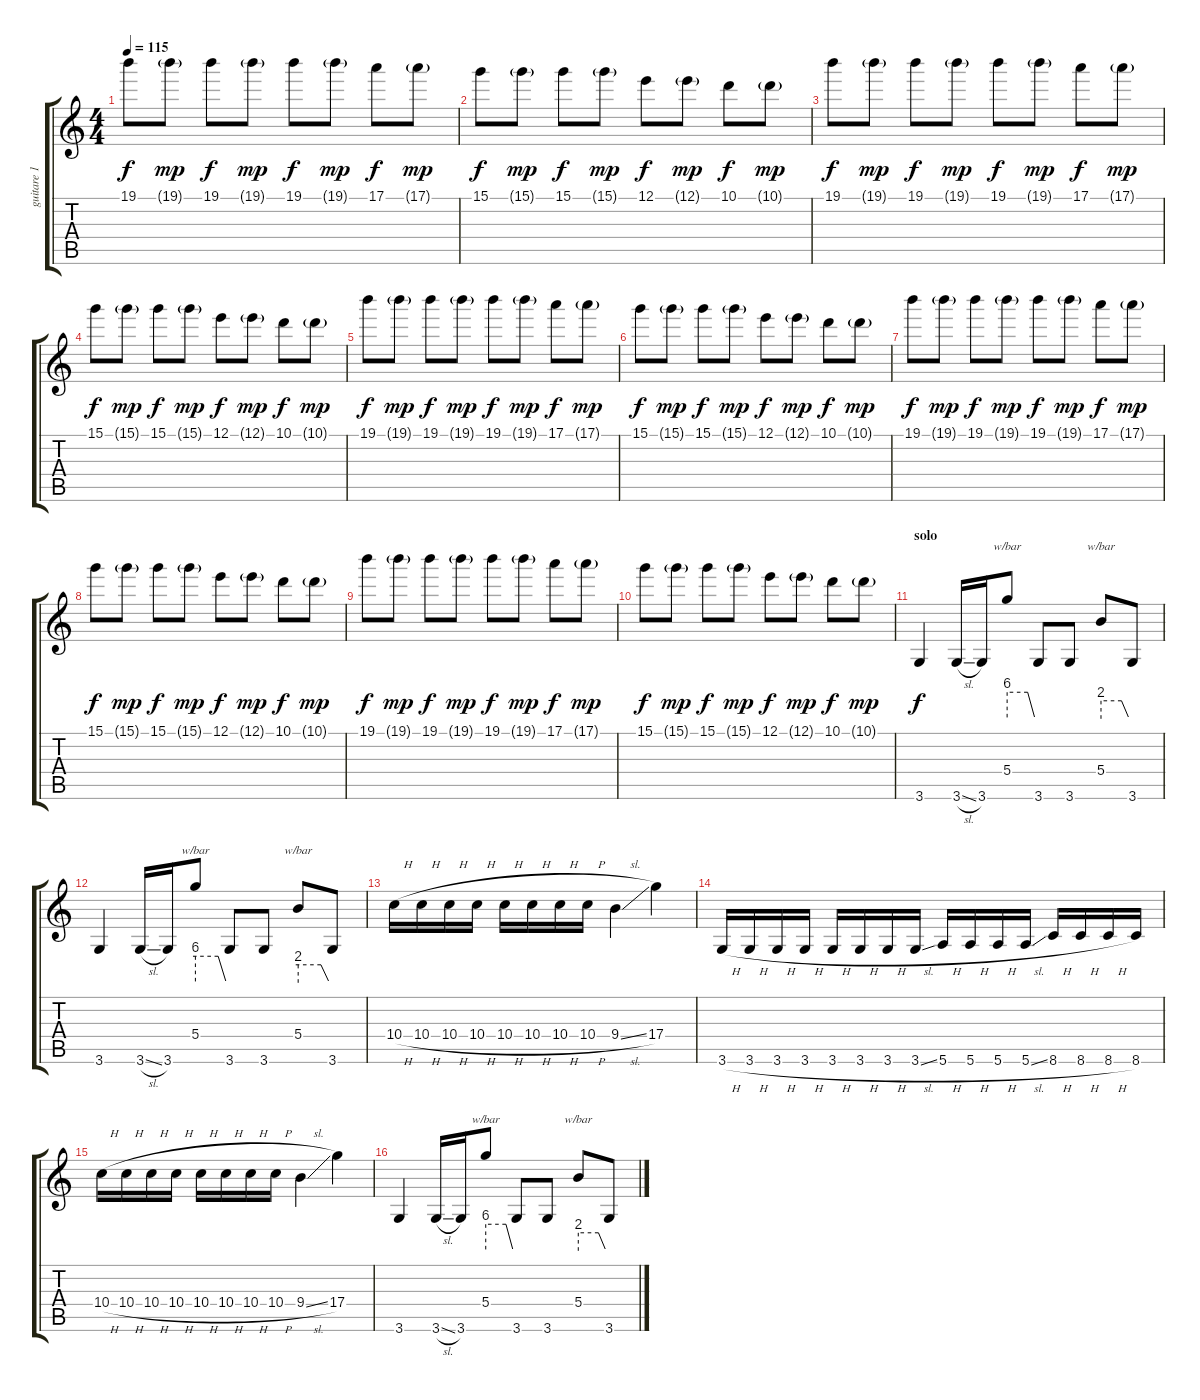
\track ("guitare 1" "guitare 1") {instrument distortionguitar}
\staff {score tabs}
\tuning (E4 B3 G3 D3 A2 E2) {hide}
\ts (4 4)
\tempo 115
\clef g2
\ks c
19.1.8{dy f} 19.1{g}.8{dy mp} 19.1.8{dy f} 19.1{g}.8{dy mp} 19.1.8{dy f} 19.1{g}.8{dy mp} 17.1.8{dy f} 17.1{g}.8{dy mp} |
15.1.8{dy f} 15.1{g}.8{dy mp} 15.1.8{dy f} 15.1{g}.8{dy mp} 12.1.8{dy f} 12.1{g}.8{dy mp} 10.1.8{dy f} 10.1{g}.8{dy mp} |
19.1.8{dy f balance 0 instrument overdrivenguitar} 19.1{g}.8{dy mp} 19.1.8{dy f} 19.1{g}.8{dy mp} 19.1.8{dy f} 19.1{g}.8{dy mp} 17.1.8{dy f} 17.1{g}.8{dy mp} |
15.1.8{dy f} 15.1{g}.8{dy mp} 15.1.8{dy f} 15.1{g}.8{dy mp} 12.1.8{dy f} 12.1{g}.8{dy mp} 10.1.8{dy f} 10.1{g}.8{dy mp} |
19.1.8{dy f} 19.1{g}.8{dy mp} 19.1.8{dy f} 19.1{g}.8{dy mp} 19.1.8{dy f} 19.1{g}.8{dy mp} 17.1.8{dy f} 17.1{g}.8{dy mp} |
15.1.8{dy f} 15.1{g}.8{dy mp} 15.1.8{dy f} 15.1{g}.8{dy mp} 12.1.8{dy f} 12.1{g}.8{dy mp} 10.1.8{dy f} 10.1{g}.8{dy mp} |
19.1.8{dy f} 19.1{g}.8{dy mp} 19.1.8{dy f} 19.1{g}.8{dy mp} 19.1.8{dy f} 19.1{g}.8{dy mp} 17.1.8{dy f} 17.1{g}.8{dy mp} |
15.1.8{dy f} 15.1{g}.8{dy mp} 15.1.8{dy f} 15.1{g}.8{dy mp} 12.1.8{dy f} 12.1{g}.8{dy mp} 10.1.8{dy f} 10.1{g}.8{dy mp} |
19.1.8{dy f} 19.1{g}.8{dy mp} 19.1.8{dy f} 19.1{g}.8{dy mp} 19.1.8{dy f} 19.1{g}.8{dy mp} 17.1.8{dy f} 17.1{g}.8{dy mp} |
15.1.8{dy f} 15.1{g}.8{dy mp} 15.1.8{dy f} 15.1{g}.8{dy mp} 12.1.8{dy f} 12.1{g}.8{dy mp} 10.1.8{dy f} 10.1{g}.8{dy mp} |
\section ("" "solo")
3.6.4{dy f} 3.6{sl}.16 3.6.16 5.4.8{tbe (custom default 0 24 45 24 60 0)} 3.6.8 3.6.8 5.4.8{tbe (custom default 0 8 45 8 60 0)} 3.6.8 |
3.6.4 3.6{sl}.16 3.6.16 5.4.8{tbe (custom default 0 24 45 24 60 0)} 3.6.8 3.6.8 5.4.8{tbe (custom default 0 8 45 8 60 0)} 3.6.8 |
10.4{h}.16 10.4{h}.16 10.4{h}.16 10.4{h}.16 10.4{h}.16 10.4{h}.16 10.4{h}.16 10.4{h}.16 9.4{sl}.4 17.4.4 |
3.6{h}.16 3.6{h}.16 3.6{h}.16 3.6{h}.16 3.6{h}.16 3.6{h}.16 3.6{h}.16 3.6{sl}.16 5.6{h}.16 5.6{h}.16 5.6{h}.16 5.6{sl}.16 8.6{h}.16 8.6{h}.16 8.6{h}.16 8.6.16 |
10.4{h}.16 10.4{h}.16 10.4{h}.16 10.4{h}.16 10.4{h}.16 10.4{h}.16 10.4{h}.16 10.4{h}.16 9.4{sl}.4 17.4.4 |
3.6.4 3.6{sl}.16 3.6.16 5.4.8{tbe (custom default 0 24 45 24 60 0)} 3.6.8 3.6.8 5.4.8{tbe (custom default 0 8 45 8 60 0)} 3.6.8
